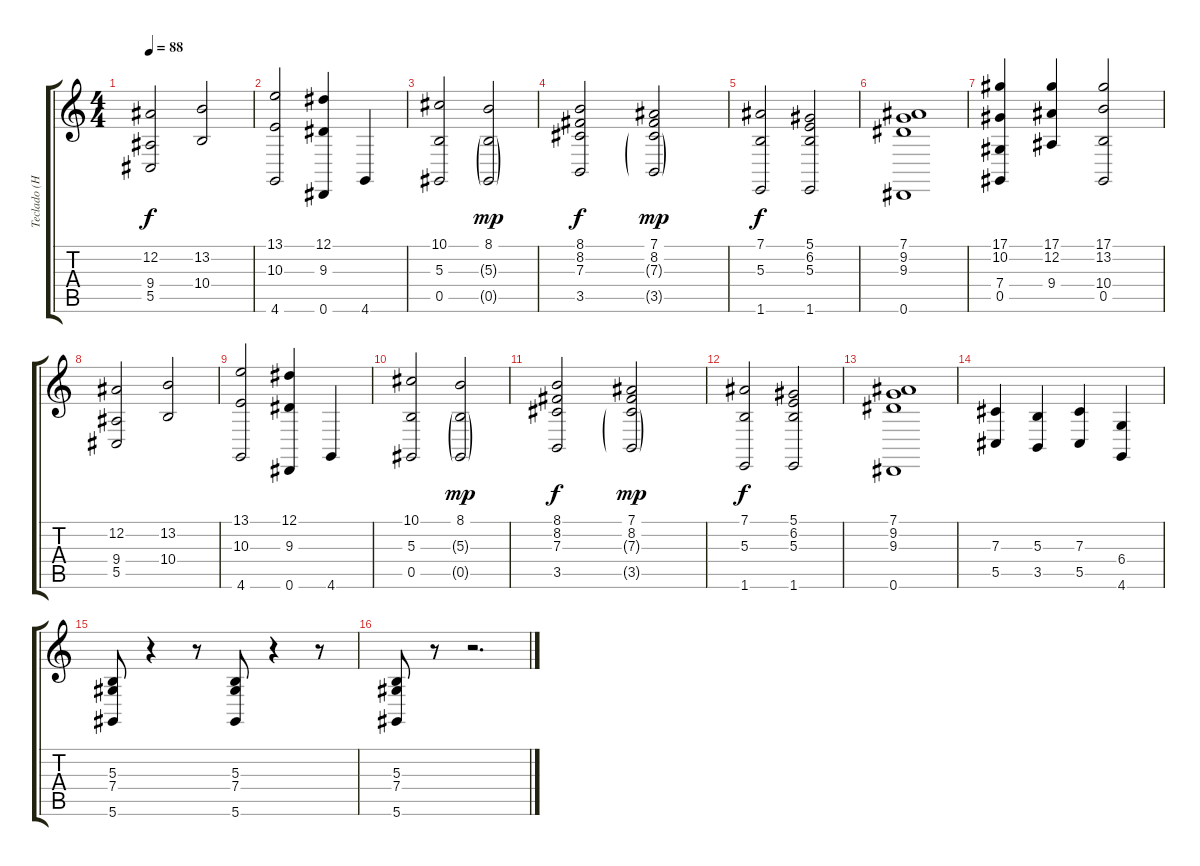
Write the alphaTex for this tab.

\track ("Teclado (Hugo Bistolfi)" "Teclado (H") {instrument synthstrings1}
\staff {score tabs}
\tuning (Eb4 Bb3 Gb3 Db3 Ab2 Eb2) {hide}
\ts (4 4)
\tempo 88
\clef g2
\ks c
(12.2 9.4 5.5).2{dy f} (13.2 10.4).2 |
(13.1 10.3 4.6).2 (12.1 9.3 0.6).4 4.6.4 |
(10.1 5.3 0.5).2 (8.1 5.3{g} 0.5{g}).2{dy mp} |
(8.1 8.2 7.3 3.5).2{dy f} (7.1 8.2 7.3{g} 3.5{g}).2{dy mp} |
(7.1 5.3 1.6).2{dy f} (5.1 6.2 5.3 1.6).2 |
(7.1 9.2 9.3 0.6).1 |
(17.1 10.2 7.4 0.5).4 (17.1 12.2 9.4).4 (17.1 13.2 10.4 0.5).2 |
(12.2 9.4 5.5).2 (13.2 10.4).2 |
(13.1 10.3 4.6).2 (12.1 9.3 0.6).4 4.6.4 |
(10.1 5.3 0.5).2 (8.1 5.3{g} 0.5{g}).2{dy mp} |
(8.1 8.2 7.3 3.5).2{dy f} (7.1 8.2 7.3{g} 3.5{g}).2{dy mp} |
(7.1 5.3 1.6).2{dy f} (5.1 6.2 5.3 1.6).2 |
(7.1 9.2 9.3 0.6).1 |
(7.3 5.5).4 (5.3 3.5).4 (7.3 5.5).4 (6.4 4.6).4 |
(5.3 7.4 5.6).8 r.4 r.8 (5.3 7.4 5.6).8 r.4 r.8 |
(5.3 7.4 5.6).8 r.8 r.2{d}
